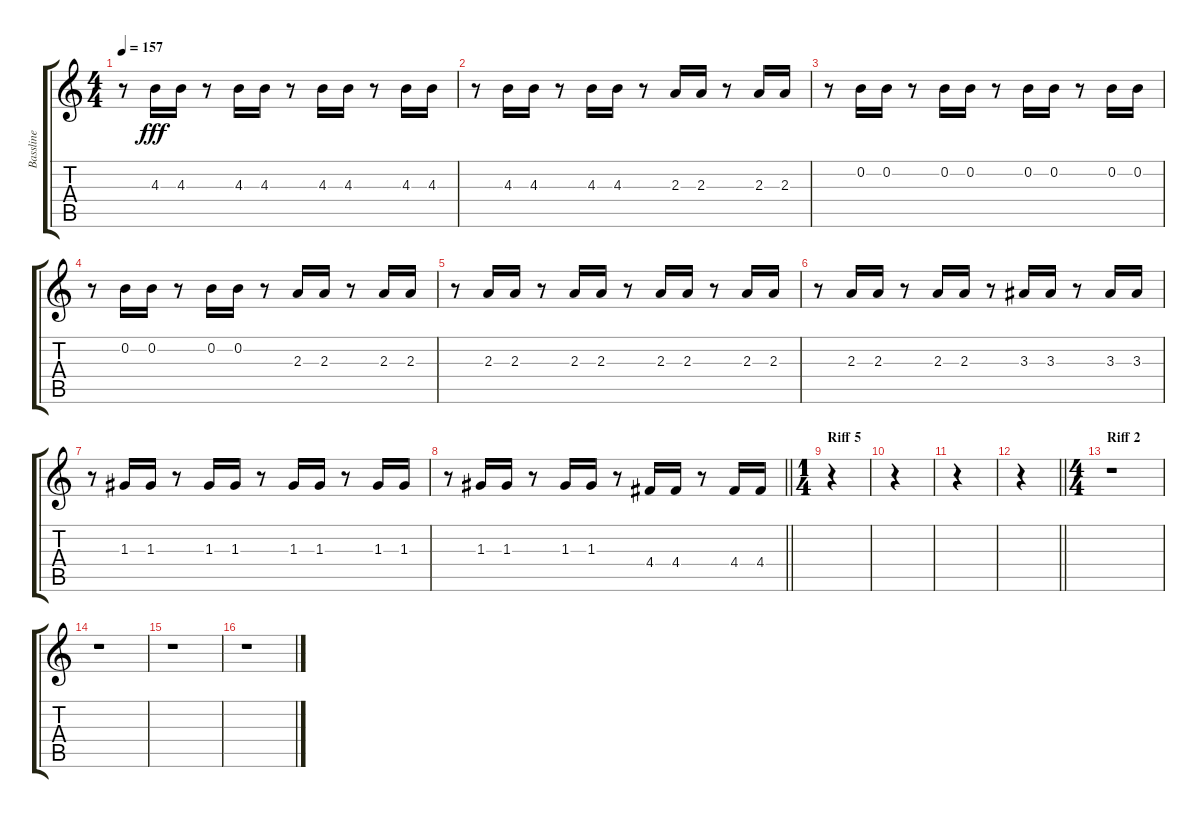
\track ("Bassline" "Bassline") {instrument synthbass2}
\staff {score tabs}
\tuning (E4 B3 G3 D3 A2 E2) {hide}
\ts (4 4)
\tempo 157
\clef g2
\ks c
r.8{dy fff} 4.3.16 4.3.16 r.8 4.3.16 4.3.16 r.8 4.3.16 4.3.16 r.8 4.3.16 4.3.16 |
r.8 4.3.16 4.3.16 r.8 4.3.16 4.3.16 r.8 2.3.16 2.3.16 r.8 2.3.16 2.3.16 |
r.8 0.2.16 0.2.16 r.8 0.2.16 0.2.16 r.8 0.2.16 0.2.16 r.8 0.2.16 0.2.16 |
r.8 0.2.16 0.2.16 r.8 0.2.16 0.2.16 r.8 2.3.16 2.3.16 r.8 2.3.16 2.3.16 |
r.8 2.3.16 2.3.16 r.8 2.3.16 2.3.16 r.8 2.3.16 2.3.16 r.8 2.3.16 2.3.16 |
r.8 2.3.16 2.3.16 r.8 2.3.16 2.3.16 r.8 3.3.16 3.3.16 r.8 3.3.16 3.3.16 |
r.8 1.3.16 1.3.16 r.8 1.3.16 1.3.16 r.8 1.3.16 1.3.16 r.8 1.3.16 1.3.16 |
\barLineRight lightlight
r.8 1.3.16 1.3.16 r.8 1.3.16 1.3.16 r.8 4.4.16 4.4.16 r.8 4.4.16 4.4.16 |
\ts (1 4)
\section ("" "Riff 5")
r.4 |
r.4 |
r.4 |
\barLineRight lightlight
r.4 |
\ts (4 4)
\section ("" "Riff 2")
r.1 |
r.1 |
r.1 |
r.1
